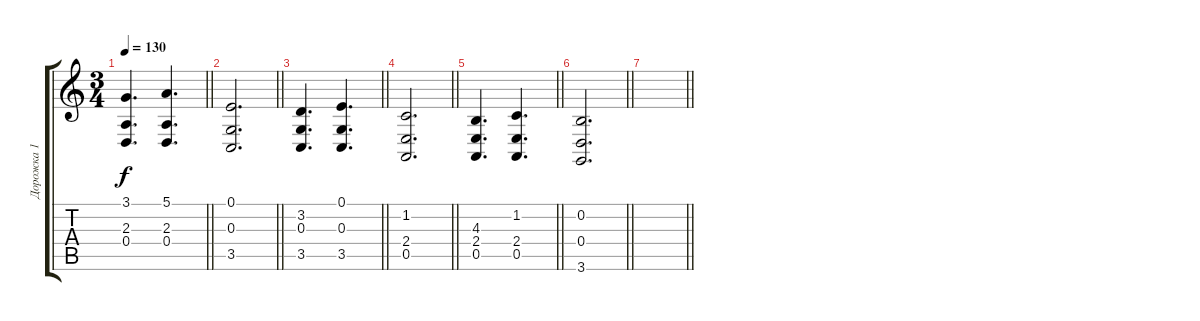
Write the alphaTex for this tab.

\track ("Дорожка 1" "Дорожка 1") {instrument stringensemble2}
\staff {score tabs}
\tuning (E4 B3 G3 D3 A2 E2) {hide}
\ts (3 4)
\tempo 130
\clef g2
\barLineRight lightlight
\ks c
(3.1 2.3 0.4).4{d dy f} (5.1 2.3 0.4).4{d} |
\barLineRight lightlight
(0.1 0.3 3.5).2{d} |
\barLineRight lightlight
(3.2 0.3 3.5).4{d} (0.1 0.3 3.5).4{d} |
\barLineRight lightlight
(1.2 2.4 0.5).2{d} |
\barLineRight lightlight
(4.3 2.4 0.5).4{d} (1.2 2.4 0.5).4{d} |
\barLineRight lightlight
(0.2 0.4 3.6).2{d} |
\barLineRight lightlight
